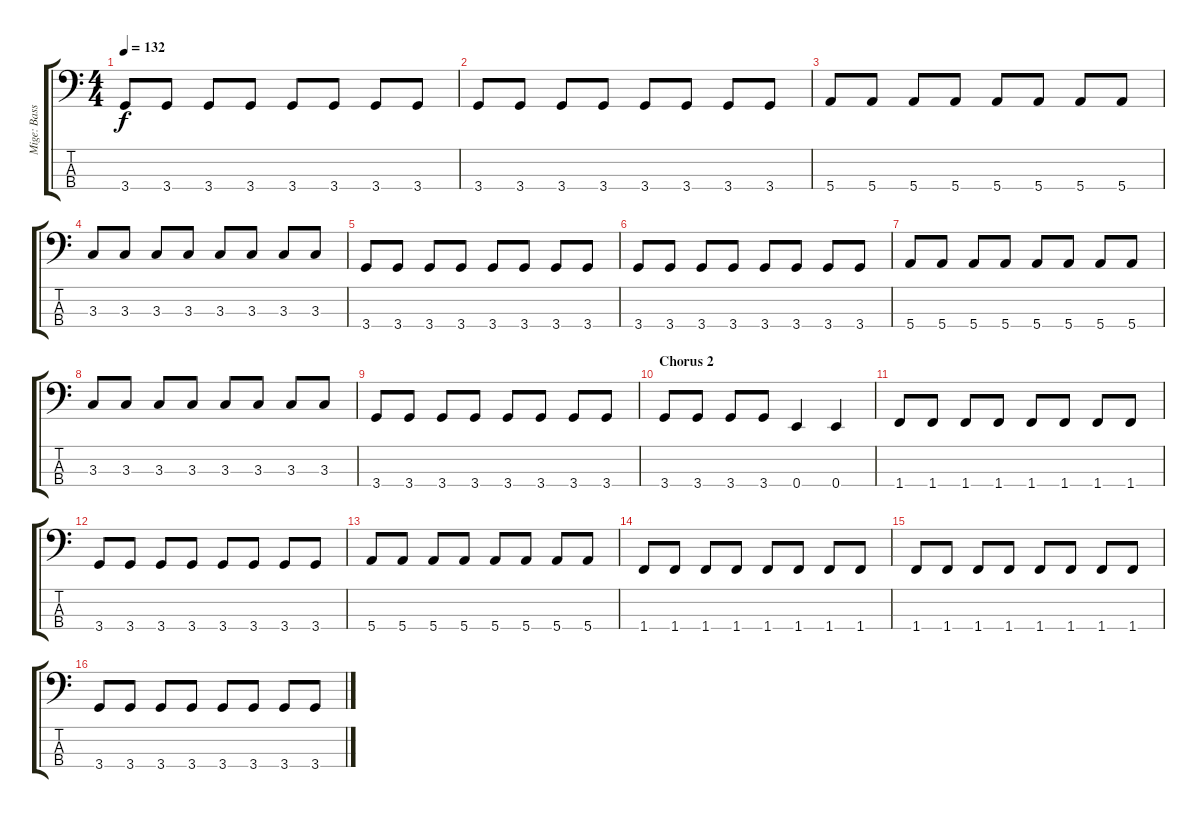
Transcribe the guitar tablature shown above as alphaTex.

\track ("Mige: Bass Guitar" "Mige: Bass") {instrument electricbasspick}
\staff {score tabs}
\tuning (G2 D2 A1 E1) {hide}
\ts (4 4)
\tempo 132
\clef f4
\ks c
3.4.8{dy f} 3.4.8 3.4.8 3.4.8 3.4.8 3.4.8 3.4.8 3.4.8 |
3.4.8 3.4.8 3.4.8 3.4.8 3.4.8 3.4.8 3.4.8 3.4.8 |
5.4.8 5.4.8 5.4.8 5.4.8 5.4.8 5.4.8 5.4.8 5.4.8 |
3.3.8 3.3.8 3.3.8 3.3.8 3.3.8 3.3.8 3.3.8 3.3.8 |
3.4.8 3.4.8 3.4.8 3.4.8 3.4.8 3.4.8 3.4.8 3.4.8 |
3.4.8 3.4.8 3.4.8 3.4.8 3.4.8 3.4.8 3.4.8 3.4.8 |
5.4.8 5.4.8 5.4.8 5.4.8 5.4.8 5.4.8 5.4.8 5.4.8 |
3.3.8 3.3.8 3.3.8 3.3.8 3.3.8 3.3.8 3.3.8 3.3.8 |
3.4.8 3.4.8 3.4.8 3.4.8 3.4.8 3.4.8 3.4.8 3.4.8 |
\section ("" "Chorus 2")
3.4.8 3.4.8 3.4.8 3.4.8 0.4.4 0.4.4 |
1.4.8 1.4.8 1.4.8 1.4.8 1.4.8 1.4.8 1.4.8 1.4.8 |
3.4.8 3.4.8 3.4.8 3.4.8 3.4.8 3.4.8 3.4.8 3.4.8 |
5.4.8 5.4.8 5.4.8 5.4.8 5.4.8 5.4.8 5.4.8 5.4.8 |
1.4.8 1.4.8 1.4.8 1.4.8 1.4.8 1.4.8 1.4.8 1.4.8 |
1.4.8 1.4.8 1.4.8 1.4.8 1.4.8 1.4.8 1.4.8 1.4.8 |
3.4.8 3.4.8 3.4.8 3.4.8 3.4.8 3.4.8 3.4.8 3.4.8
